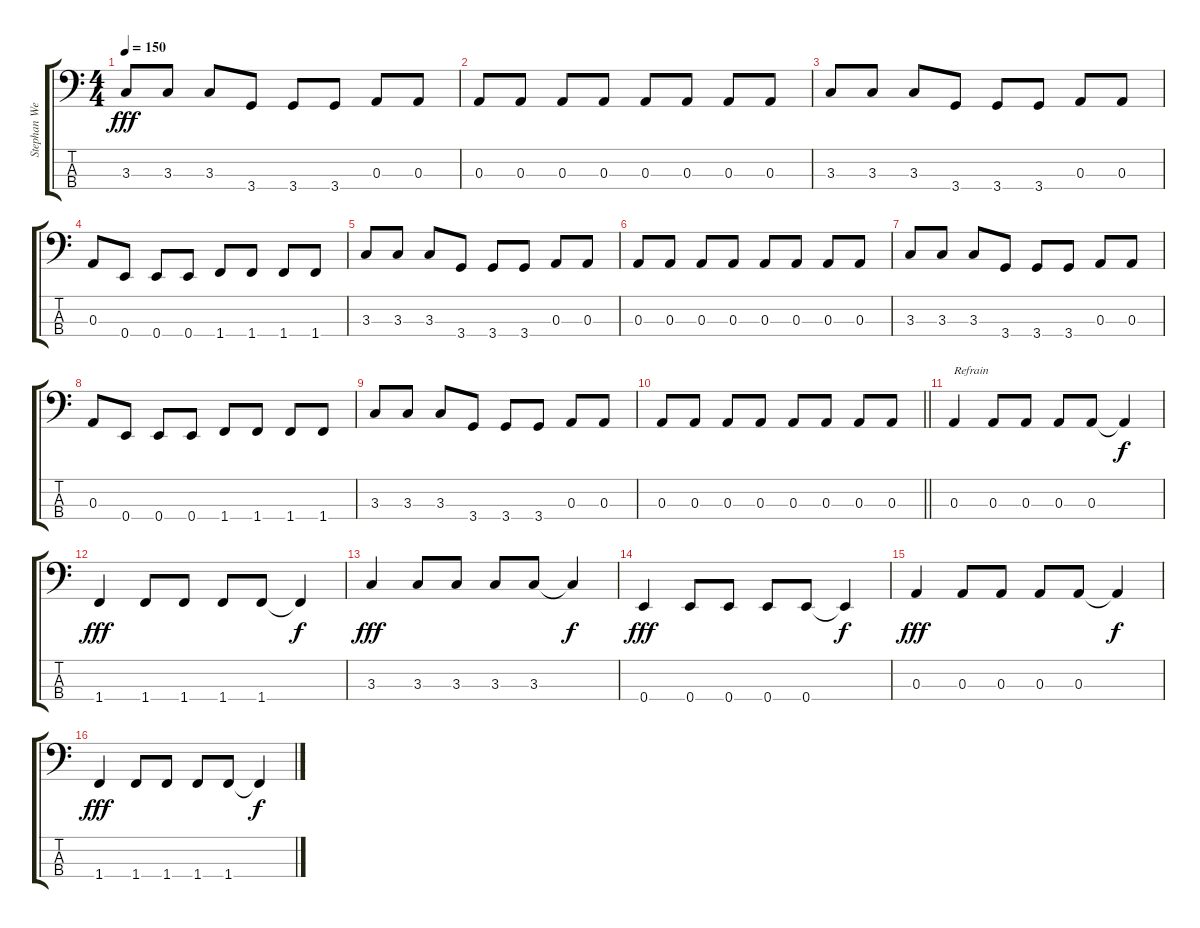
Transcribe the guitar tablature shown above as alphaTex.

\track ("Stephan Weidner" "Stephan We") {instrument electricbassfinger}
\staff {score tabs}
\tuning (G2 D2 A1 E1) {hide}
\ts (4 4)
\tempo 150
\clef f4
\ks c
3.3.8{dy fff} 3.3.8 3.3.8 3.4.8 3.4.8 3.4.8 0.3.8 0.3.8 |
0.3.8 0.3.8 0.3.8 0.3.8 0.3.8 0.3.8 0.3.8 0.3.8 |
3.3.8 3.3.8 3.3.8 3.4.8 3.4.8 3.4.8 0.3.8 0.3.8 |
0.3.8 0.4.8 0.4.8 0.4.8 1.4.8 1.4.8 1.4.8 1.4.8 |
3.3.8 3.3.8 3.3.8 3.4.8 3.4.8 3.4.8 0.3.8 0.3.8 |
0.3.8 0.3.8 0.3.8 0.3.8 0.3.8 0.3.8 0.3.8 0.3.8 |
3.3.8 3.3.8 3.3.8 3.4.8 3.4.8 3.4.8 0.3.8 0.3.8 |
0.3.8 0.4.8 0.4.8 0.4.8 1.4.8 1.4.8 1.4.8 1.4.8 |
3.3.8 3.3.8 3.3.8 3.4.8 3.4.8 3.4.8 0.3.8 0.3.8 |
\barLineRight lightlight
0.3.8 0.3.8 0.3.8 0.3.8 0.3.8 0.3.8 0.3.8 0.3.8 |
0.3.4{txt "Refrain"} 0.3.8 0.3.8 0.3.8 0.3.8 0.3{t}.4{dy f} |
1.4.4{dy fff} 1.4.8 1.4.8 1.4.8 1.4.8 1.4{t}.4{dy f} |
3.3.4{dy fff} 3.3.8 3.3.8 3.3.8 3.3.8 3.3{t}.4{dy f} |
0.4.4{dy fff} 0.4.8 0.4.8 0.4.8 0.4.8 0.4{t}.4{dy f} |
0.3.4{dy fff} 0.3.8 0.3.8 0.3.8 0.3.8 0.3{t}.4{dy f} |
1.4.4{dy fff} 1.4.8 1.4.8 1.4.8 1.4.8 1.4{t}.4{dy f}
